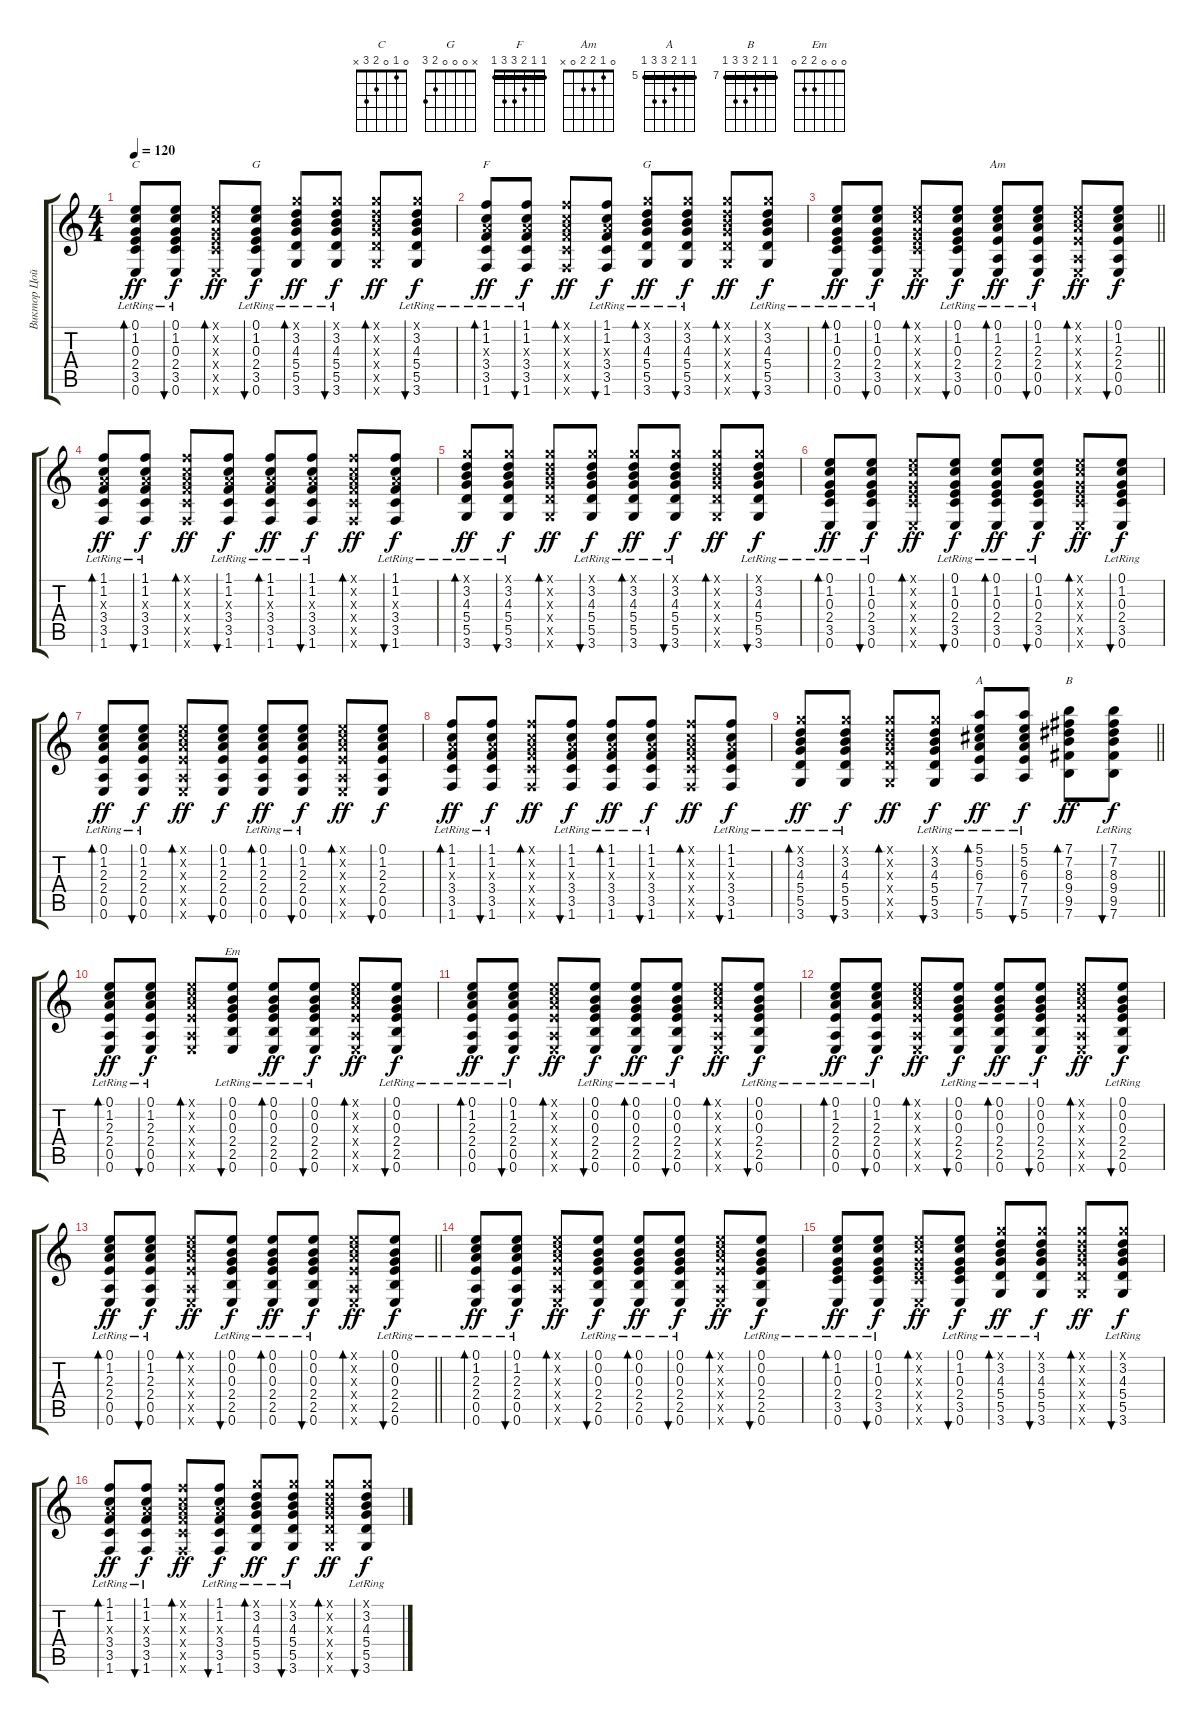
\track ("Виктор Цой" "Виктор Цой") {instrument electricguitarjazz}
\staff {score tabs}
\tuning (E4 B3 G3 D3 A2 E2) {hide}
\chord ("C" 0 1 0 2 3 x)
\chord ("G" 3 0 0 0 2 3)
\chord ("F" 1 1 2 3 3 1) {barre 1}
\chord ("G" x 0 0 0 2 3)
\chord ("Am" 0 1 2 2 0 x)
\chord ("A" 5 5 6 7 7 5) {firstfret 5 barre 5}
\chord ("B" 7 7 8 9 9 7) {firstfret 7 barre 7}
\chord ("Em" 0 0 0 2 2 0)
\ts (4 4)
\tempo 120
\clef g2
\ks c
(0.1 1.2{lr} 0.3{lr} 2.4{lr} 3.5{lr} 0.6{lr}).8{bd 60 ch "C" dy ff} (0.1 1.2{lr} 0.3{lr} 2.4{lr} 3.5{lr} 0.6{lr}).8{bu 60 dy f} (0.1{x} 1.2{x} 0.3{x} 2.4{x} 3.5{x} 0.6{x}).8{bd 60 dy ff} (0.1 1.2 0.3{lr} 2.4 3.5{lr} 0.6{lr}).8{bu 60 ch "G" dy f} (3.1{x} 3.2 4.3{lr} 5.4{lr} 5.5{lr} 3.6{lr}).8{bd 60 dy ff} (3.1{x} 3.2 4.3{lr} 5.4{lr} 5.5{lr} 3.6{lr}).8{bu 60 dy f} (3.1{x} 3.2{x} 4.3{x} 5.4{x} 5.5{x} 3.6{x}).8{bd 60 dy ff} (3.1{x} 3.2 4.3{lr} 5.4{lr} 5.5{lr} 3.6{lr}).8{bu 60 dy f} |
(1.1 1.2{lr} 2.3{x} 3.4{lr} 3.5{lr} 1.6{lr}).8{bd 60 ch "F" dy ff} (1.1 1.2{lr} 2.3{x} 3.4{lr} 3.5{lr} 1.6{lr}).8{bu 60 dy f} (1.1{x} 1.2{x} 2.3{x} 3.4{x} 3.5{x} 1.6{x}).8{bd 60 dy ff} (1.1 1.2 2.3{x} 3.4 3.5{lr} 1.6{lr}).8{bu 60 dy f} (3.1{x} 3.2 4.3{lr} 5.4{lr} 5.5{lr} 3.6{lr}).8{bd 60 ch "G" dy ff} (3.1{x} 3.2 4.3{lr} 5.4{lr} 5.5{lr} 3.6{lr}).8{bu 60 dy f} (3.1{x} 3.2{x} 4.3{x} 5.4{x} 5.5{x} 3.6{x}).8{bd 60 dy ff} (3.1{x} 3.2 4.3{lr} 5.4{lr} 5.5{lr} 3.6{lr}).8{bu 60 dy f} |
\barLineRight lightlight
(0.1 1.2{lr} 0.3{lr} 2.4{lr} 3.5{lr} 0.6{lr}).8{bd 60 dy ff} (0.1 1.2{lr} 0.3{lr} 2.4{lr} 3.5{lr} 0.6{lr}).8{bu 60 dy f} (0.1{x} 1.2{x} 0.3{x} 2.4{x} 3.5{x} 0.6{x}).8{bd 60 dy ff} (0.1 1.2 0.3{lr} 2.4 3.5{lr} 0.6{lr}).8{bu 60 dy f} (0.1{lr} 1.2{lr} 2.3{lr} 2.4{lr} 0.5{lr} 0.6{lr}).8{bd 60 ch "Am" dy ff} (0.1{lr} 1.2{lr} 2.3{lr} 2.4{lr} 0.5{lr} 0.6{lr}).8{bu 60 dy f} (0.1{x} 1.2{x} 2.3{x} 2.4{x} 0.5{x} 0.6{x}).8{bd 60 dy ff} (0.1 1.2 2.3 2.4 0.5 0.6).8{bu 60 dy f} |
(1.1 1.2{lr} 2.3{x} 3.4{lr} 3.5{lr} 1.6{lr}).8{bd 60 dy ff} (1.1 1.2{lr} 2.3{x} 3.4{lr} 3.5{lr} 1.6{lr}).8{bu 60 dy f} (1.1{x} 1.2{x} 2.3{x} 3.4{x} 3.5{x} 1.6{x}).8{bd 60 dy ff} (1.1 1.2{lr} 2.3{x} 3.4{lr} 3.5{lr} 1.6{lr}).8{bu 60 dy f} (1.1 1.2{lr} 2.3{x} 3.4{lr} 3.5{lr} 1.6{lr}).8{bd 60 dy ff} (1.1 1.2{lr} 2.3{x} 3.4{lr} 3.5{lr} 1.6{lr}).8{bu 60 dy f} (1.1{x} 1.2{x} 2.3{x} 3.4{x} 3.5{x} 1.6{x}).8{bd 60 dy ff} (1.1 1.2{lr} 2.3{x} 3.4{lr} 3.5{lr} 1.6{lr}).8{bu 60 dy f} |
(3.1{x} 3.2 4.3{lr} 5.4{lr} 5.5{lr} 3.6{lr}).8{bd 60 dy ff} (3.1{x} 3.2 4.3{lr} 5.4{lr} 5.5{lr} 3.6{lr}).8{bu 60 dy f} (3.1{x} 3.2{x} 4.3{x} 5.4{x} 5.5{x} 3.6{x}).8{bd 60 dy ff} (3.1{x} 3.2 4.3{lr} 5.4{lr} 5.5{lr} 3.6{lr}).8{bu 60 dy f} (3.1{x} 3.2 4.3{lr} 5.4{lr} 5.5{lr} 3.6{lr}).8{bd 60 dy ff} (3.1{x} 3.2 4.3{lr} 5.4{lr} 5.5{lr} 3.6{lr}).8{bu 60 dy f} (3.1{x} 3.2{x} 4.3{x} 5.4{x} 5.5{x} 3.6{x}).8{bd 60 dy ff} (3.1{x} 3.2 4.3{lr} 5.4{lr} 5.5{lr} 3.6{lr}).8{bu 60 dy f} |
(0.1 1.2{lr} 0.3{lr} 2.4{lr} 3.5{lr} 0.6{lr}).8{bd 60 dy ff} (0.1 1.2{lr} 0.3{lr} 2.4{lr} 3.5{lr} 0.6{lr}).8{bu 60 dy f} (0.1{x} 1.2{x} 0.3{x} 2.4{x} 3.5{x} 0.6{x}).8{bd 60 dy ff} (0.1 1.2{lr} 0.3{lr} 2.4{lr} 3.5{lr} 0.6{lr}).8{bu 60 dy f} (0.1 1.2{lr} 0.3{lr} 2.4{lr} 3.5{lr} 0.6{lr}).8{bd 60 dy ff} (0.1 1.2{lr} 0.3{lr} 2.4{lr} 3.5{lr} 0.6{lr}).8{bu 60 dy f} (0.1{x} 1.2{x} 0.3{x} 2.4{x} 3.5{x} 0.6{x}).8{bd 60 dy ff} (0.1 1.2{lr} 0.3{lr} 2.4{lr} 3.5{lr} 0.6{lr}).8{bu 60 dy f} |
(0.1{lr} 1.2{lr} 2.3{lr} 2.4{lr} 0.5{lr} 0.6{lr}).8{bd 60 dy ff} (0.1{lr} 1.2{lr} 2.3{lr} 2.4{lr} 0.5{lr} 0.6{lr}).8{bu 60 dy f} (0.1{x} 1.2{x} 2.3{x} 2.4{x} 0.5{x} 0.6{x}).8{bd 60 dy ff} (0.1 1.2 2.3 2.4 0.5 0.6).8{bu 60 dy f} (0.1{lr} 1.2{lr} 2.3{lr} 2.4{lr} 0.5{lr} 0.6{lr}).8{bd 60 dy ff} (0.1{lr} 1.2{lr} 2.3{lr} 2.4{lr} 0.5{lr} 0.6{lr}).8{bu 60 dy f} (0.1{x} 1.2{x} 2.3{x} 2.4{x} 0.5{x} 0.6{x}).8{bd 60 dy ff} (0.1 1.2 2.3 2.4 0.5 0.6).8{bu 60 dy f} |
(1.1 1.2{lr} 2.3{x} 3.4{lr} 3.5{lr} 1.6{lr}).8{bd 60 dy ff} (1.1 1.2{lr} 2.3{x} 3.4{lr} 3.5{lr} 1.6{lr}).8{bu 60 dy f} (1.1{x} 1.2{x} 2.3{x} 3.4{x} 3.5{x} 1.6{x}).8{bd 60 dy ff} (1.1 1.2{lr} 2.3{x} 3.4{lr} 3.5{lr} 1.6{lr}).8{bu 60 dy f} (1.1 1.2{lr} 2.3{x} 3.4{lr} 3.5{lr} 1.6{lr}).8{bd 60 dy ff} (1.1 1.2{lr} 2.3{x} 3.4{lr} 3.5{lr} 1.6{lr}).8{bu 60 dy f} (1.1{x} 1.2{x} 2.3{x} 3.4{x} 3.5{x} 1.6{x}).8{bd 60 dy ff} (1.1 1.2{lr} 2.3{x} 3.4{lr} 3.5{lr} 1.6{lr}).8{bu 60 dy f} |
\barLineRight lightlight
(3.1{x} 3.2 4.3{lr} 5.4{lr} 5.5{lr} 3.6{lr}).8{bd 60 dy ff} (3.1{x} 3.2 4.3{lr} 5.4{lr} 5.5{lr} 3.6{lr}).8{bu 60 dy f} (3.1{x} 3.2{x} 4.3{x} 5.4{x} 5.5{x} 3.6{x}).8{bd 60 dy ff} (3.1{x} 3.2 4.3{lr} 5.4{lr} 5.5{lr} 3.6{lr}).8{bu 60 dy f} (5.1 5.2 6.3{lr} 7.4{lr} 7.5{lr} 5.6{lr}).8{bd 60 ch "A" dy ff} (5.1 5.2 6.3{lr} 7.4{lr} 7.5{lr} 5.6{lr}).8{bu 60 dy f} (7.1 7.2 8.3 9.4 9.5 7.6).8{bd 60 ch "B" dy ff} (7.1 7.2 8.3{lr} 9.4{lr} 9.5{lr} 7.6{lr}).8{bu 60 dy f} |
(0.1{lr} 1.2{lr} 2.3{lr} 2.4{lr} 0.5{lr} 0.6{lr}).8{bd 60 dy ff} (0.1{lr} 1.2{lr} 2.3{lr} 2.4{lr} 0.5{lr} 0.6{lr}).8{bu 60 dy f} (0.1{x} 1.2{x} 2.3{x} 2.4{x} 0.5{x} 0.6{x}).8{bd 60} (0.1{lr} 0.2{lr} 0.3{lr} 2.4{lr} 2.5{lr} 0.6{lr}).8{bu 60 ch "Em"} (0.1{lr} 0.2{lr} 0.3{lr} 2.4{lr} 2.5{lr} 0.6{lr}).8{bd 60 dy ff} (0.1{lr} 0.2{lr} 0.3{lr} 2.4{lr} 2.5{lr} 0.6{lr}).8{bu 60 dy f} (0.1{x} 1.2{x} 2.3{x} 2.4{x} 0.5{x} 0.6{x}).8{bd 60 dy ff} (0.1{lr} 0.2{lr} 0.3{lr} 2.4{lr} 2.5{lr} 0.6{lr}).8{bu 60 dy f} |
(0.1{lr} 1.2{lr} 2.3{lr} 2.4{lr} 0.5{lr} 0.6{lr}).8{bd 60 dy ff} (0.1{lr} 1.2{lr} 2.3{lr} 2.4{lr} 0.5{lr} 0.6{lr}).8{bu 60 dy f} (0.1{x} 1.2{x} 2.3{x} 2.4{x} 0.5{x} 0.6{x}).8{bd 60 dy ff} (0.1{lr} 0.2{lr} 0.3{lr} 2.4{lr} 2.5{lr} 0.6{lr}).8{bu 60 dy f} (0.1{lr} 0.2{lr} 0.3{lr} 2.4{lr} 2.5{lr} 0.6{lr}).8{bd 60 dy ff} (0.1{lr} 0.2{lr} 0.3{lr} 2.4{lr} 2.5{lr} 0.6{lr}).8{bu 60 dy f} (0.1{x} 1.2{x} 2.3{x} 2.4{x} 0.5{x} 0.6{x}).8{bd 60 dy ff} (0.1{lr} 0.2{lr} 0.3{lr} 2.4{lr} 2.5{lr} 0.6{lr}).8{bu 60 dy f} |
(0.1{lr} 1.2{lr} 2.3{lr} 2.4{lr} 0.5{lr} 0.6{lr}).8{bd 60 dy ff} (0.1{lr} 1.2{lr} 2.3{lr} 2.4{lr} 0.5{lr} 0.6{lr}).8{bu 60 dy f} (0.1{x} 1.2{x} 2.3{x} 2.4{x} 0.5{x} 0.6{x}).8{bd 60 dy ff} (0.1{lr} 0.2{lr} 0.3{lr} 2.4{lr} 2.5{lr} 0.6{lr}).8{bu 60 dy f} (0.1{lr} 0.2{lr} 0.3{lr} 2.4{lr} 2.5{lr} 0.6{lr}).8{bd 60 dy ff} (0.1{lr} 0.2{lr} 0.3{lr} 2.4{lr} 2.5{lr} 0.6{lr}).8{bu 60 dy f} (0.1{x} 1.2{x} 2.3{x} 2.4{x} 0.5{x} 0.6{x}).8{bd 60 dy ff} (0.1{lr} 0.2{lr} 0.3{lr} 2.4{lr} 2.5{lr} 0.6{lr}).8{bu 60 dy f} |
\barLineRight lightlight
(0.1{lr} 1.2{lr} 2.3{lr} 2.4{lr} 0.5{lr} 0.6{lr}).8{bd 60 dy ff} (0.1{lr} 1.2{lr} 2.3{lr} 2.4{lr} 0.5{lr} 0.6{lr}).8{bu 60 dy f} (0.1{x} 1.2{x} 2.3{x} 2.4{x} 0.5{x} 0.6{x}).8{bd 60 dy ff} (0.1{lr} 0.2{lr} 0.3{lr} 2.4{lr} 2.5{lr} 0.6{lr}).8{bu 60 dy f} (0.1{lr} 0.2{lr} 0.3{lr} 2.4{lr} 2.5{lr} 0.6{lr}).8{bd 60 dy ff} (0.1{lr} 0.2{lr} 0.3{lr} 2.4{lr} 2.5{lr} 0.6{lr}).8{bu 60 dy f} (0.1{x} 1.2{x} 2.3{x} 2.4{x} 0.5{x} 0.6{x}).8{bd 60 dy ff} (0.1{lr} 0.2{lr} 0.3{lr} 2.4{lr} 2.5{lr} 0.6{lr}).8{bu 60 dy f} |
(0.1{lr} 1.2{lr} 2.3{lr} 2.4{lr} 0.5{lr} 0.6{lr}).8{bd 60 dy ff} (0.1{lr} 1.2{lr} 2.3{lr} 2.4{lr} 0.5{lr} 0.6{lr}).8{bu 60 dy f} (0.1{x} 1.2{x} 2.3{x} 2.4{x} 0.5{x} 0.6{x}).8{bd 60 dy ff} (0.1{lr} 0.2{lr} 0.3{lr} 2.4{lr} 2.5{lr} 0.6{lr}).8{bu 60 dy f} (0.1{lr} 0.2{lr} 0.3{lr} 2.4{lr} 2.5{lr} 0.6{lr}).8{bd 60 dy ff} (0.1{lr} 0.2{lr} 0.3{lr} 2.4{lr} 2.5{lr} 0.6{lr}).8{bu 60 dy f} (0.1{x} 1.2{x} 2.3{x} 2.4{x} 0.5{x} 0.6{x}).8{bd 60 dy ff} (0.1{lr} 0.2{lr} 0.3{lr} 2.4{lr} 2.5{lr} 0.6{lr}).8{bu 60 dy f} |
(0.1 1.2{lr} 0.3{lr} 2.4{lr} 3.5{lr} 0.6{lr}).8{bd 60 dy ff} (0.1 1.2{lr} 0.3{lr} 2.4{lr} 3.5{lr} 0.6{lr}).8{bu 60 dy f} (0.1{x} 1.2{x} 0.3{x} 2.4{x} 3.5{x} 0.6{x}).8{bd 60 dy ff} (0.1 1.2 0.3{lr} 2.4 3.5{lr} 0.6{lr}).8{bu 60 dy f} (3.1{x} 3.2 4.3{lr} 5.4{lr} 5.5{lr} 3.6{lr}).8{bd 60 dy ff} (3.1{x} 3.2 4.3{lr} 5.4{lr} 5.5{lr} 3.6{lr}).8{bu 60 dy f} (3.1{x} 3.2{x} 4.3{x} 5.4{x} 5.5{x} 3.6{x}).8{bd 60 dy ff} (3.1{x} 3.2 4.3{lr} 5.4{lr} 5.5{lr} 3.6{lr}).8{bu 60 dy f} |
(1.1 1.2{lr} 2.3{x} 3.4{lr} 3.5{lr} 1.6{lr}).8{bd 60 dy ff} (1.1 1.2{lr} 2.3{x} 3.4{lr} 3.5{lr} 1.6{lr}).8{bu 60 dy f} (1.1{x} 1.2{x} 2.3{x} 3.4{x} 3.5{x} 1.6{x}).8{bd 60 dy ff} (1.1 1.2 2.3{x} 3.4 3.5{lr} 1.6{lr}).8{bu 60 dy f} (3.1{x} 3.2 4.3{lr} 5.4{lr} 5.5{lr} 3.6{lr}).8{bd 60 dy ff} (3.1{x} 3.2 4.3{lr} 5.4{lr} 5.5{lr} 3.6{lr}).8{bu 60 dy f} (3.1{x} 3.2{x} 4.3{x} 5.4{x} 5.5{x} 3.6{x}).8{bd 60 dy ff} (3.1{x} 3.2 4.3{lr} 5.4{lr} 5.5{lr} 3.6{lr}).8{bu 60 dy f}
